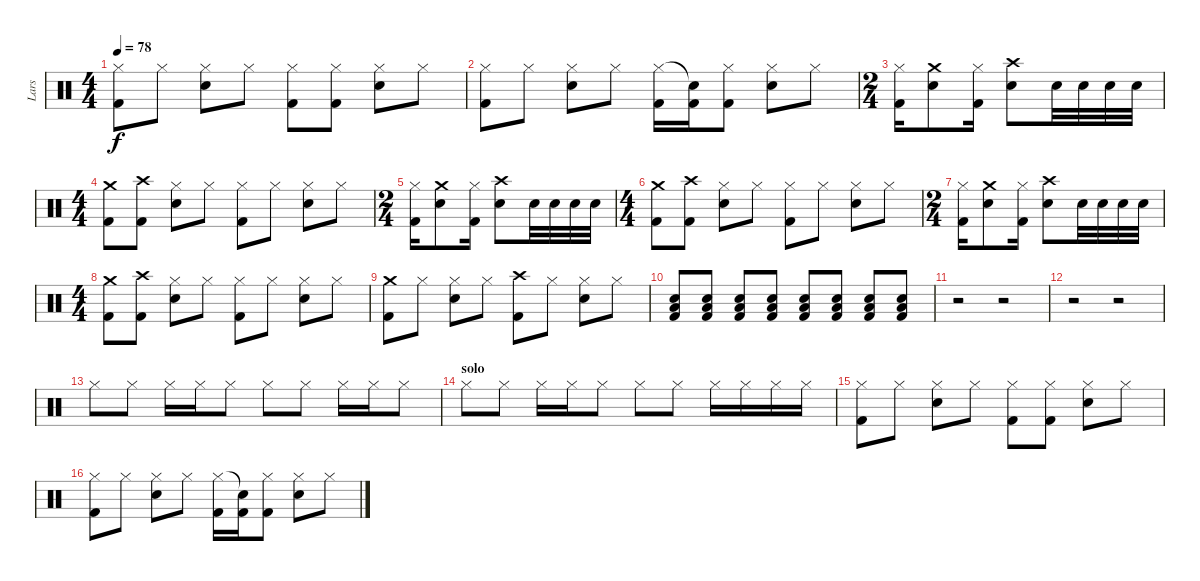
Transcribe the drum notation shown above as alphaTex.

\track ("Lars" "Lars") {instrument percussion}
\staff {score}
\articulation defaults
\ts (4 4)
\tempo 78
\clef neutral
\ks c
("Hi-Hat (closed)" "Kick (hit) 2").8{dy f} "Hi-Hat (closed)".8 ("Hi-Hat (closed)" "Snare (hit) 2").8 "Hi-Hat (closed)".8 ("Hi-Hat (closed)" "Kick (hit) 2").8 ("Hi-Hat (closed)" "Kick (hit) 2").8 ("Hi-Hat (closed)" "Snare (hit) 2").8 "Hi-Hat (closed)".8 |
("Hi-Hat (closed)" "Kick (hit) 2").8 "Hi-Hat (closed)".8 ("Hi-Hat (closed)" "Snare (hit) 2").8 "Hi-Hat (closed)".8 ("Hi-Hat (closed)" "Kick (hit) 2").16 ("Snare (hit)"{t} "Kick (hit) 2").16 ("Hi-Hat (closed)" "Kick (hit) 2").8 ("Hi-Hat (closed)" "Snare (hit) 2").8 "Hi-Hat (closed)".8 |
\ts (2 4)
("Hi-Hat (closed)" "Kick (hit) 2").16 ("Crash medium (hit)" "Snare (hit) 2").8 ("Hi-Hat (closed)" "Kick (hit) 2").16 ("Crash high (hit)" "Snare (hit) 2").8 "Snare (hit) 2".32 "Snare (hit) 2".32 "Snare (hit) 2".32 "Snare (hit) 2".32 |
\ts (4 4)
("Crash medium (hit)" "Kick (hit) 2").8 ("Crash high (hit)" "Kick (hit) 2").8 ("Hi-Hat (closed)" "Snare (hit) 2").8 "Hi-Hat (closed)".8 ("Hi-Hat (closed)" "Kick (hit) 2").8 "Hi-Hat (closed)".8 ("Hi-Hat (closed)" "Snare (hit) 2").8 "Hi-Hat (closed)".8 |
\ts (2 4)
("Hi-Hat (closed)" "Kick (hit) 2").16 ("Crash medium (hit)" "Snare (hit) 2").8 ("Hi-Hat (closed)" "Kick (hit) 2").16 ("Crash high (hit)" "Snare (hit) 2").8 "Snare (hit) 2".32 "Snare (hit) 2".32 "Snare (hit) 2".32 "Snare (hit) 2".32 |
\ts (4 4)
("Crash medium (hit)" "Kick (hit) 2").8 ("Crash high (hit)" "Kick (hit) 2").8 ("Hi-Hat (closed)" "Snare (hit) 2").8 "Hi-Hat (closed)".8 ("Hi-Hat (closed)" "Kick (hit) 2").8 "Hi-Hat (closed)".8 ("Hi-Hat (closed)" "Snare (hit) 2").8 "Hi-Hat (closed)".8 |
\ts (2 4)
("Hi-Hat (closed)" "Kick (hit) 2").16 ("Crash medium (hit)" "Snare (hit) 2").8 ("Hi-Hat (closed)" "Kick (hit) 2").16 ("Crash high (hit)" "Snare (hit) 2").8 "Snare (hit) 2".32 "Snare (hit) 2".32 "Snare (hit) 2".32 "Snare (hit) 2".32 |
\ts (4 4)
("Crash medium (hit)" "Kick (hit) 2").8 ("Crash high (hit)" "Kick (hit) 2").8 ("Hi-Hat (closed)" "Snare (hit) 2").8 "Hi-Hat (closed)".8 ("Hi-Hat (closed)" "Kick (hit) 2").8 "Hi-Hat (closed)".8 ("Hi-Hat (closed)" "Snare (hit) 2").8 "Hi-Hat (closed)".8 |
("Crash medium (hit)" "Kick (hit) 2").8 "Hi-Hat (closed)".8 ("Hi-Hat (closed)" "Snare (hit) 2").8 "Hi-Hat (closed)".8 ("Crash high (hit)" "Kick (hit) 2").8 "Hi-Hat (closed)".8 ("Hi-Hat (closed)" "Snare (hit) 2").8 "Hi-Hat (closed)".8 |
("Low Floor Tom (hit)" "Snare (hit) 2" "Kick (hit) 2").8 ("Low Floor Tom (hit)" "Snare (hit) 2" "Kick (hit) 2").8 ("Low Floor Tom (hit)" "Snare (hit) 2" "Kick (hit) 2").8 ("Low Floor Tom (hit)" "Snare (hit) 2" "Kick (hit) 2").8 ("Low Floor Tom (hit)" "Snare (hit) 2" "Kick (hit) 2").8 ("Low Floor Tom (hit)" "Snare (hit) 2" "Kick (hit) 2").8 ("Low Floor Tom (hit)" "Snare (hit) 2" "Kick (hit) 2").8 ("Low Floor Tom (hit)" "Snare (hit) 2" "Kick (hit) 2").8 |
r.2 r.2 |
r.2 r.2 |
"Hi-Hat (closed)".8 "Hi-Hat (closed)".8 "Hi-Hat (closed)".16 "Hi-Hat (closed)".16 "Hi-Hat (closed)".8 "Hi-Hat (closed)".8 "Hi-Hat (closed)".8 "Hi-Hat (closed)".16 "Hi-Hat (closed)".16 "Hi-Hat (closed)".8 |
\section ("" "solo")
"Hi-Hat (closed)".8 "Hi-Hat (closed)".8 "Hi-Hat (closed)".16 "Hi-Hat (closed)".16 "Hi-Hat (closed)".8 "Hi-Hat (closed)".8 "Hi-Hat (closed)".8 "Hi-Hat (closed)".16 "Hi-Hat (closed)".16 "Hi-Hat (closed)".16 "Hi-Hat (closed)".16 |
("Hi-Hat (closed)" "Kick (hit) 2").8 "Hi-Hat (closed)".8 ("Hi-Hat (closed)" "Snare (hit) 2").8 "Hi-Hat (closed)".8 ("Hi-Hat (closed)" "Kick (hit) 2").8 ("Hi-Hat (closed)" "Kick (hit) 2").8 ("Hi-Hat (closed)" "Snare (hit) 2").8 "Hi-Hat (closed)".8 |
("Hi-Hat (closed)" "Kick (hit) 2").8 "Hi-Hat (closed)".8 ("Hi-Hat (closed)" "Snare (hit) 2").8 "Hi-Hat (closed)".8 ("Hi-Hat (closed)" "Kick (hit) 2").16 ("Snare (hit)"{t} "Kick (hit) 2").16 ("Hi-Hat (closed)" "Kick (hit) 2").8 ("Hi-Hat (closed)" "Snare (hit) 2").8 "Hi-Hat (closed)".8
